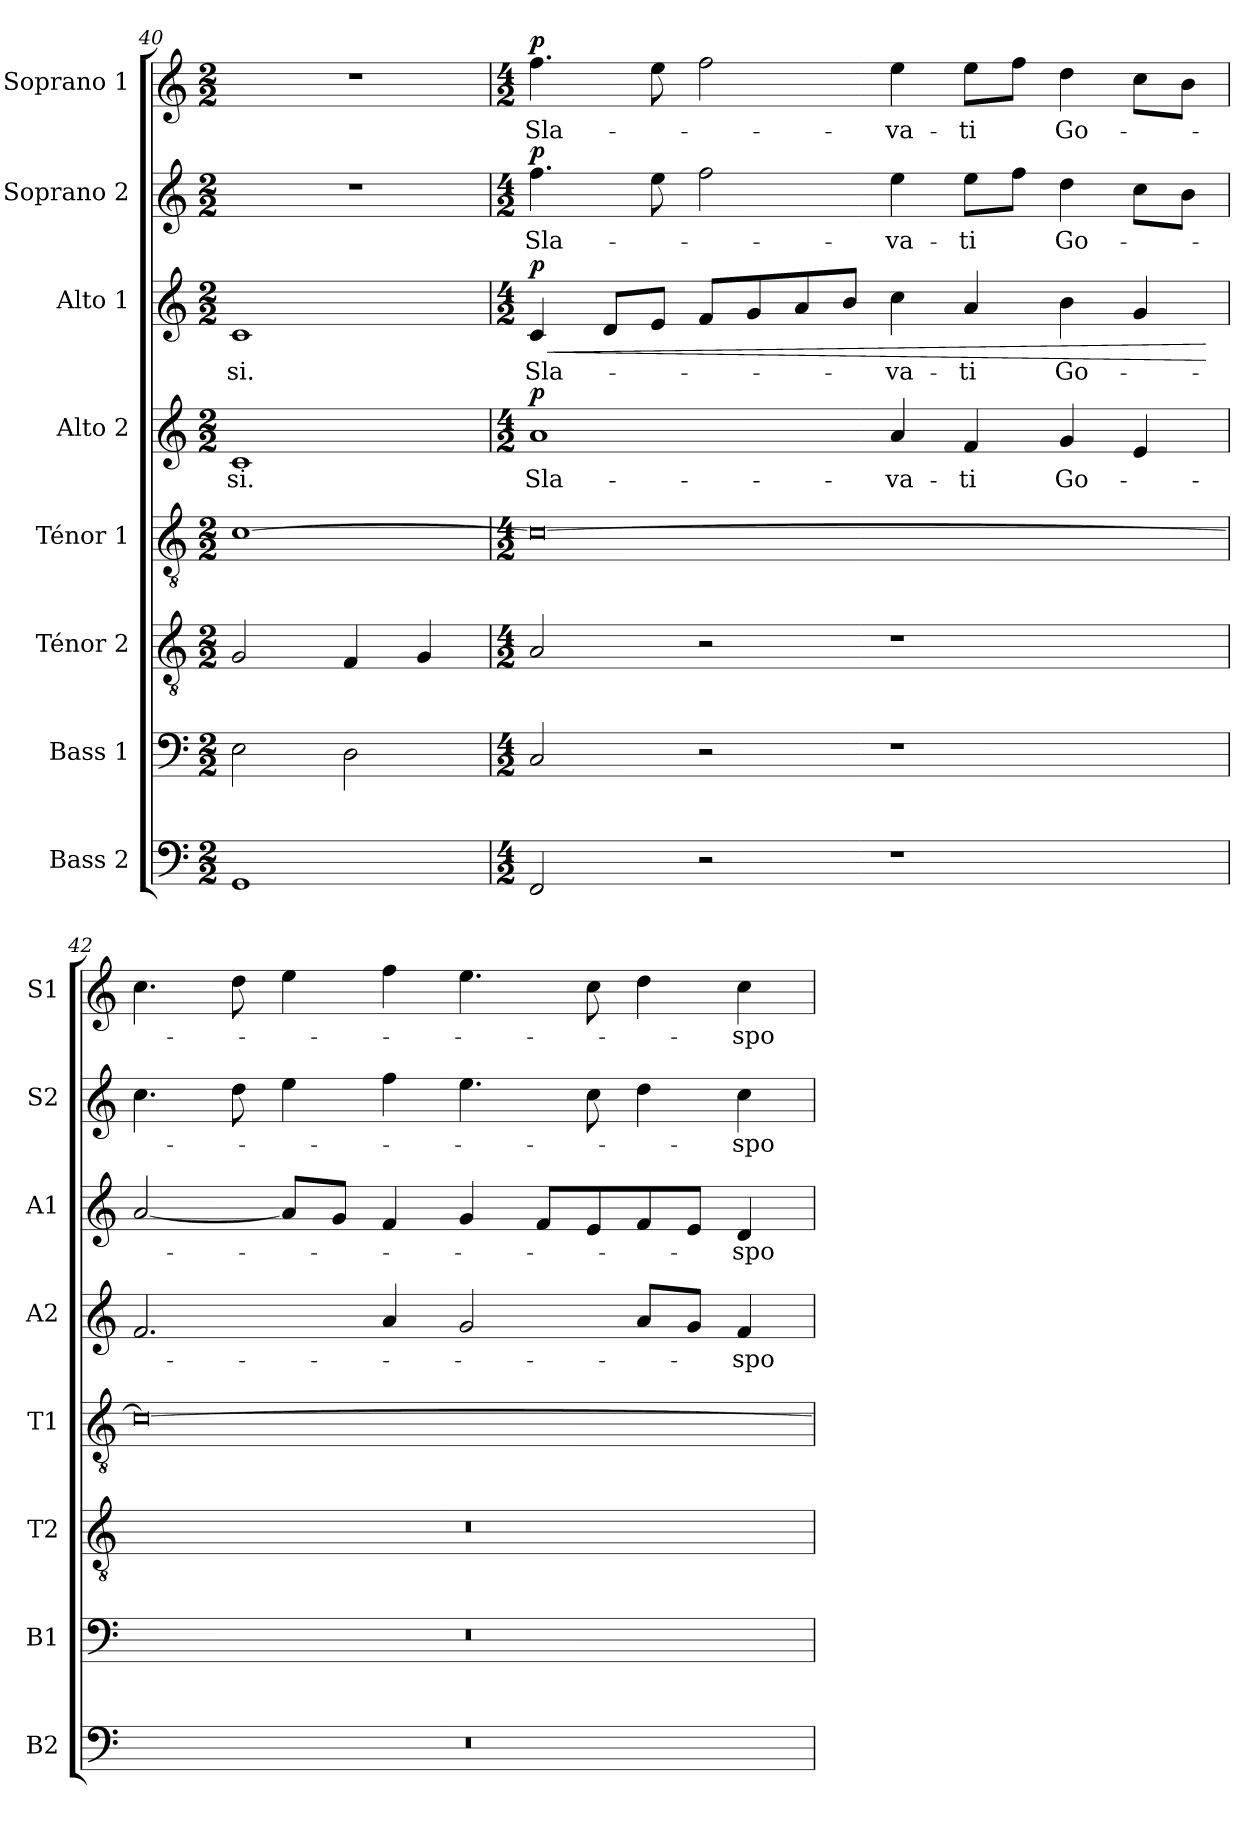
**kern	**kern	**kern	**kern	**kern	**text	**dynam	**kern	**text	**dynam	**kern	**text	**dynam	**kern	**text	**dynam
*part8	*part7	*part6	*part5	*part4	*part4	*part4	*part3	*part3	*part3	*part2	*part2	*part2	*part1	*part1	*part1
*staff8	*staff7	*staff6	*staff5	*staff4	*staff4	*staff4	*staff3	*staff3	*staff3	*staff2	*staff2	*staff2	*staff1	*staff1	*staff1
*I"Bass 2	*I"Bass 1	*I"Ténor 2	*I"Ténor 1	*I"Alto 2	*	*	*I"Alto 1	*	*	*I"Soprano 2	*	*	*I"Soprano 1	*	*
*I'B2	*I'B1	*I'T2	*I'T1	*I'A2	*	*	*I'A1	*	*	*I'S2	*	*	*I'S1	*	*
*clefF4	*clefF4	*clefGv2	*clefGv2	*clefG2	*	*	*clefG2	*	*	*clefG2	*	*	*clefG2	*	*
*k[]	*k[]	*k[]	*k[]	*k[]	*	*	*k[]	*	*	*k[]	*	*	*k[]	*	*
*M2/2	*M2/2	*M2/2	*M2/2	*M2/2	*	*	*M2/2	*	*	*M2/2	*	*	*M2/2	*	*
=40	=40	=40	=40	=40	=40	=40	=40	=40	=40	=40	=40	=40	=40	=40	=40
!	!	!	!	!	!LO:LY:b	!	!	!LO:LY:b	!	!	!	!	!	!	!
1GG	2E\	2G/	[1c	1c	-si.	.	1c	-si.	.	1r	.	.	1r	.	.
.	2D\	4F/	.	.	.	.	.	.	.	.	.	.	.	.	.
.	.	4G/	.	.	.	.	.	.	.	.	.	.	.	.	.
=41	=41	=41	=41	=41	=41	=41	=41	=41	=41	=41	=41	=41	=41	=41	=41
*M4/2	*M4/2	*M4/2	*M4/2	*M4/2	*	*	*M4/2	*	*	*M4/2	*	*	*M4/2	*	*
!	!	!	!	!	!LO:LY:b	!LO:DY:a	!	!LO:LY:b	!LO:HP:b	!	!LO:LY:b	!	!	!LO:LY:b	!
!	!	!	!	!	!	!	!	!	!LO:DY:n=1:a	!	!	!LO:DY:a	!	!	!LO:DY:a
2FF/	2C/	2A/	0c_	1a	Sla-	p	4c/	Sla-	< p	4.ff\	Sla-	p	4.ff\	Sla-	p
.	.	.	.	.	.	.	8d/L	.	.	.	.	.	.	.	.
.	.	.	.	.	.	.	8e/J	.	.	8ee\	.	.	8ee\	.	.
2r	2r	2r	.	.	.	.	8f/L	.	.	2ff\	.	.	2ff\	.	.
.	.	.	.	.	.	.	8g/	.	.	.	.	.	.	.	.
.	.	.	.	.	.	.	8a/	.	.	.	.	.	.	.	.
.	.	.	.	.	.	.	8b/J	.	.	.	.	.	.	.	.
!	!	!	!	!	!LO:LY:b	!	!	!LO:LY:b	!	!	!LO:LY:b	!	!	!LO:LY:b	!
1r	1r	1r	.	4a/	-va-	.	4cc\	-va-	.	4ee\	-va-	.	4ee\	-va-	.
!	!	!	!	!	!LO:LY:b	!	!	!LO:LY:b	!	!	!LO:LY:b	!	!	!LO:LY:b	!
.	.	.	.	4f/	-ti	.	4a/	-ti	.	8ee\L	-ti	.	8ee\L	-ti	.
.	.	.	.	.	.	.	.	.	.	8ff\J	.	.	8ff\J	.	.
!	!	!	!	!	!LO:LY:b	!	!	!LO:LY:b	!	!	!LO:LY:b	!	!	!LO:LY:b	!
.	.	.	.	4g/	Go-	.	4b\	Go-	.	4dd\	Go-	.	4dd\	Go-	.
.	.	.	.	4e/	.	.	4g/	.	.	8cc\L	.	.	8cc\L	.	.
.	.	.	.	.	.	.	.	.	.	8b\J	.	.	8b\J	.	.
.	.	.	.	.	.	.	.	.	[	.	.	.	.	.	.
!!LO:PB:g=z
=42	=42	=42	=42	=42	=42	=42	=42	=42	=42	=42	=42	=42	=42	=42	=42
0r	0r	0r	0c_	2.f/	.	.	[2a/	.	.	4.cc\	.	.	4.cc\	.	.
.	.	.	.	.	.	.	.	.	.	8dd\	.	.	8dd\	.	.
.	.	.	.	.	.	.	8a/L]	.	.	4ee\	.	.	4ee\	.	.
.	.	.	.	.	.	.	8g/J	.	.	.	.	.	.	.	.
.	.	.	.	4a/	.	.	4f/	.	.	4ff\	.	.	4ff\	.	.
.	.	.	.	2g/	.	.	4g/	.	.	4.ee\	.	.	4.ee\	.	.
.	.	.	.	.	.	.	8f/L	.	.	.	.	.	.	.	.
.	.	.	.	.	.	.	8e/	.	.	8cc\	.	.	8cc\	.	.
.	.	.	.	8a/L	.	.	8f/	.	.	4dd\	.	.	4dd\	.	.
.	.	.	.	8g/J	.	.	8e/J	.	.	.	.	.	.	.	.
!	!	!	!	!	!LO:LY:b	!	!	!LO:LY:b	!	!	!LO:LY:b	!	!	!LO:LY:b	!
.	.	.	.	4f/	-spo-	.	4d/	-spo-	.	4cc\	-spo-	.	4cc\	-spo-	.
=	=	=	=	=	=	=	=	=	=	=	=	=	=	=	=
*-	*-	*-	*-	*-	*-	*-	*-	*-	*-	*-	*-	*-	*-	*-	*-
